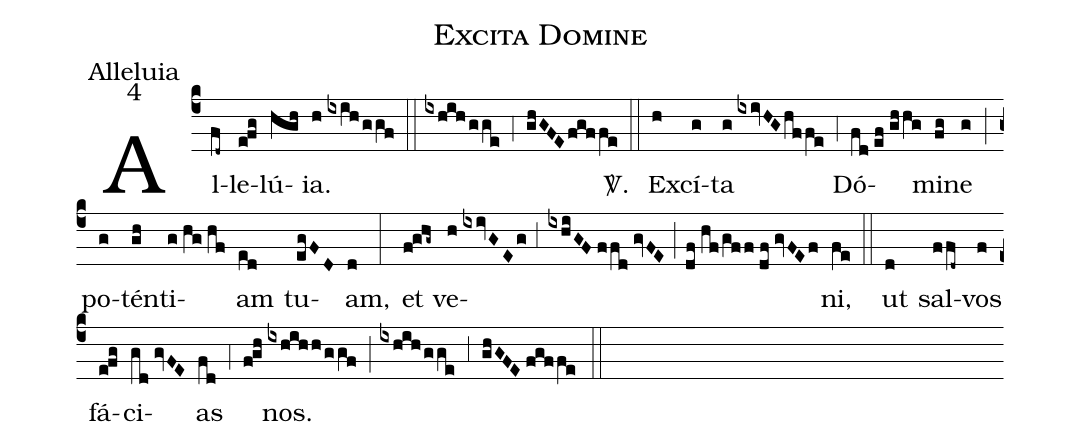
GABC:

name:Excita Domine;
office-part:Alleluia;
mode:4;
%%
(c4) Al(fd~)le(e!fg)lú(hgh)ia.(h//ixih/ggf) (::) (ixhih/gge) (;4) (ghGFE/fgffe) <sp>V/</sp>.(::) Ex(h)cí(g)ta(g) (ixivHG/hffe) (;4) Dó(fd//ef//ghhg)mi(fg)ne(g) (;) po(g)tén(gh)ti(g//hg//hf)am(ed) tu(egFD)am,(d) (:) et(f!ghg~) ve(h//ixivGE/g;3ixhiGF//ffd//gvFE;df//hf/gff//df//gvFEf)ni,(fe) (::) ut(d) sal(ffd~)vos(f) fá(e!fg)ci(gd//gvFE)as(fd) (;4) (f!gh) nos.(ixhihh/ggf) (;) (ixhih/gge) (;3) (ghGFE//fgffe) (::)
